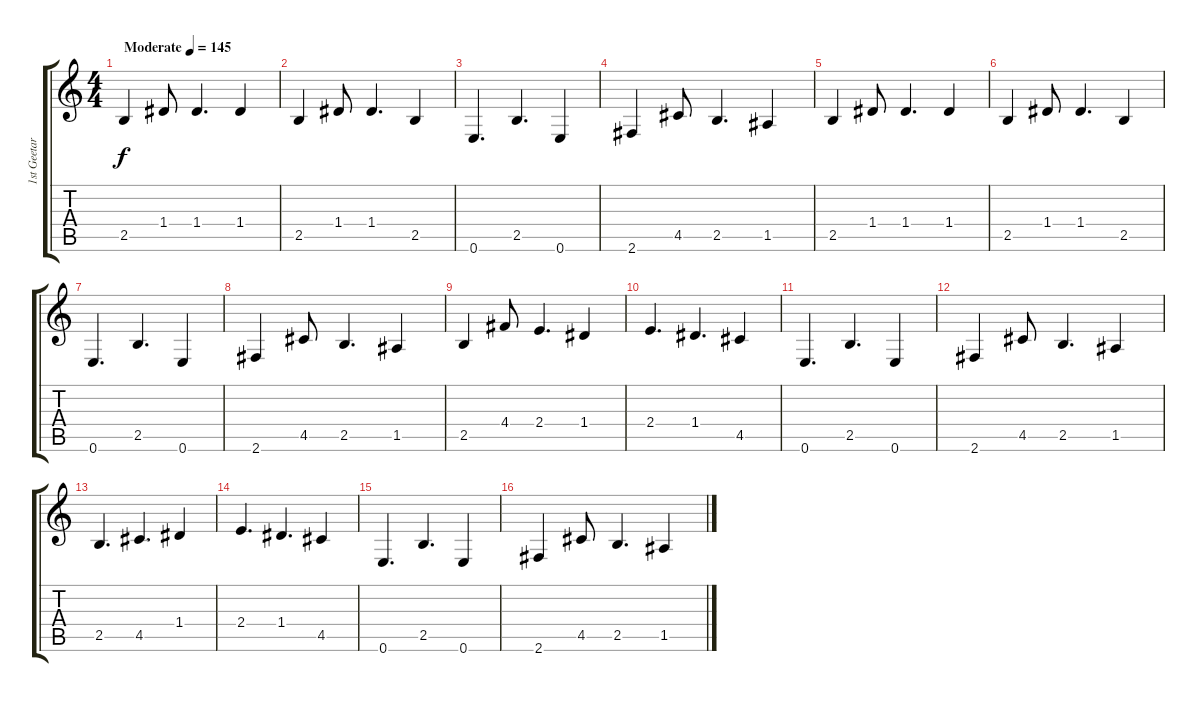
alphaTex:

\track ("1st Geetar" "1st Geetar") {instrument overdrivenguitar}
\staff {score tabs}
\tuning (E4 B3 G3 D3 A2 E2) {hide}
\ts (4 4)
\tempo (145 "Moderate")
\clef g2
\ks c
2.5.4{dy f instrument overdrivenguitar} 1.4.8 1.4.4{d} 1.4.4 |
2.5.4 1.4.8 1.4.4{d} 2.5.4 |
0.6.4{d} 2.5.4{d} 0.6.4 |
2.6.4 4.5.8 2.5.4{d} 1.5.4 |
2.5.4 1.4.8 1.4.4{d} 1.4.4 |
2.5.4 1.4.8 1.4.4{d} 2.5.4 |
0.6.4{d} 2.5.4{d} 0.6.4 |
2.6.4 4.5.8 2.5.4{d} 1.5.4 |
2.5.4 4.4.8 2.4.4{d} 1.4.4 |
2.4.4{d} 1.4.4{d} 4.5.4 |
0.6.4{d} 2.5.4{d} 0.6.4 |
2.6.4 4.5.8 2.5.4{d} 1.5.4 |
2.5.4{d} 4.5.4{d} 1.4.4 |
2.4.4{d} 1.4.4{d} 4.5.4 |
0.6.4{d} 2.5.4{d} 0.6.4 |
2.6.4 4.5.8 2.5.4{d} 1.5.4
